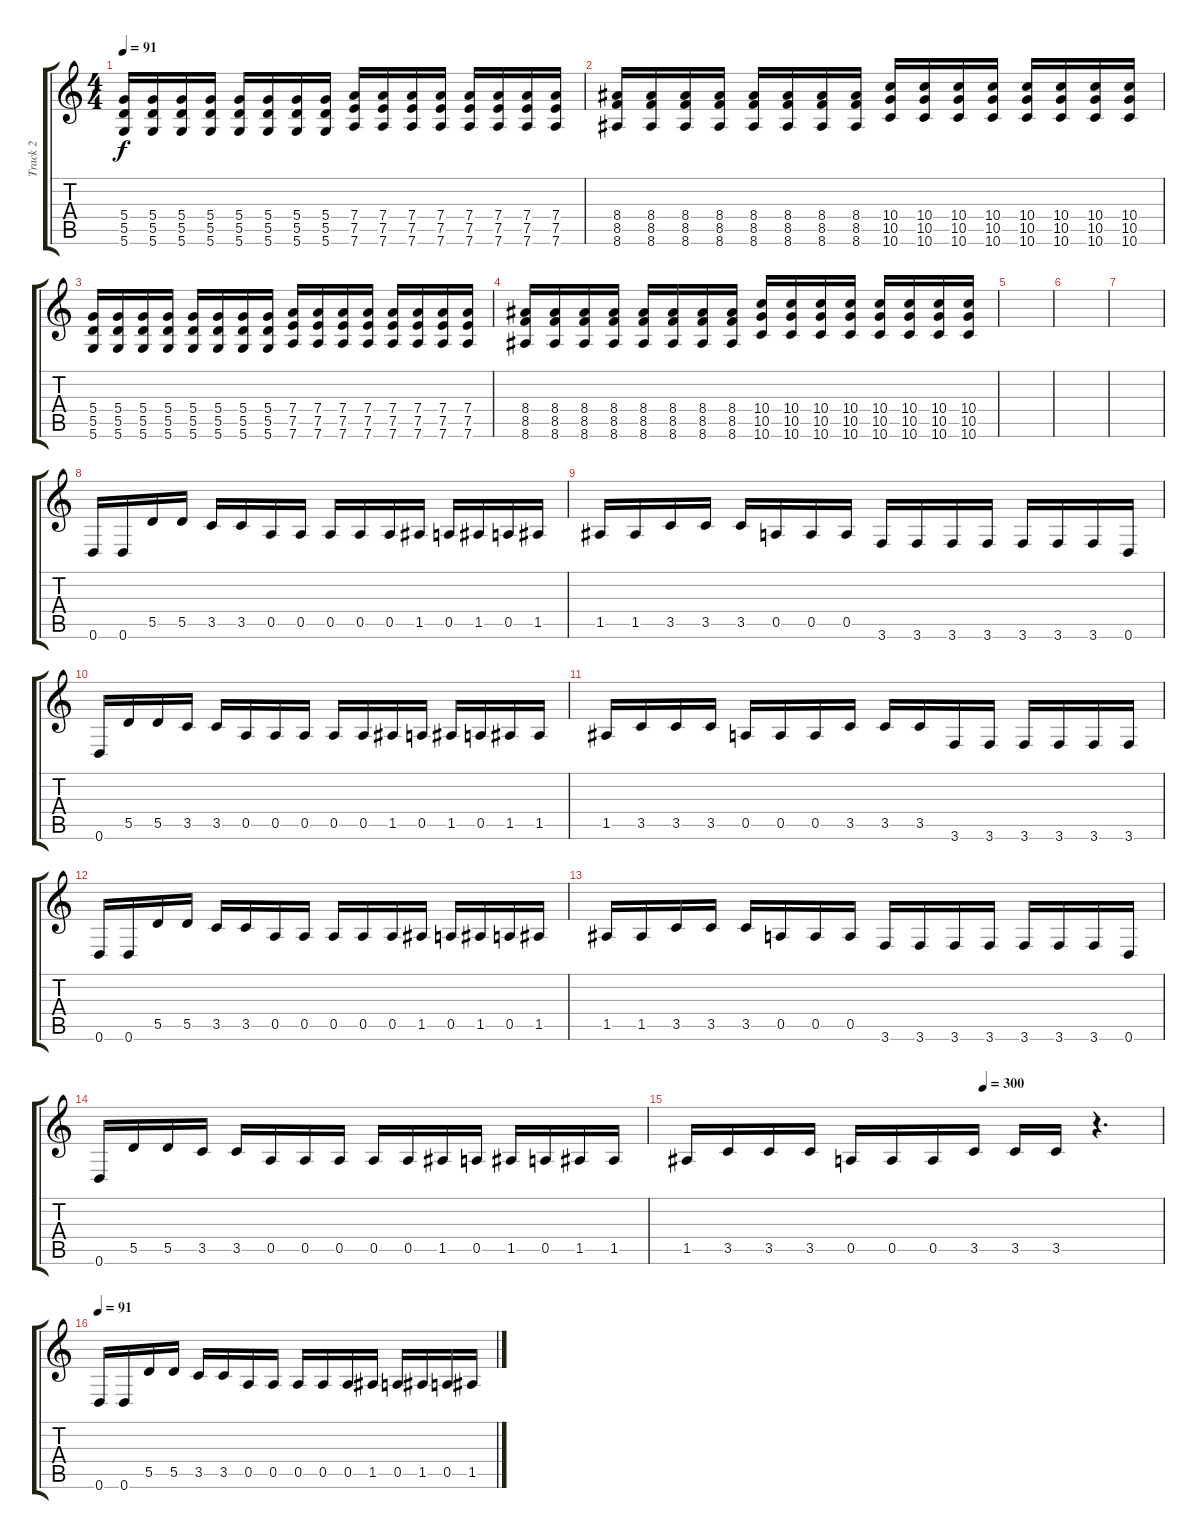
\track ("Track 2" "Track 2") {instrument distortionguitar}
\staff {score tabs}
\tuning (E4 B3 G3 D3 A2 D2) {hide}
\ts (4 4)
\tempo 91
\clef g2
\ks c
(5.4 5.5 5.6).16{dy f} (5.4 5.5 5.6).16 (5.4 5.5 5.6).16 (5.4 5.5 5.6).16 (5.4 5.5 5.6).16 (5.4 5.5 5.6).16 (5.4 5.5 5.6).16 (5.4 5.5 5.6).16 (7.4 7.5 7.6).16 (7.4 7.5 7.6).16 (7.4 7.5 7.6).16 (7.4 7.5 7.6).16 (7.4 7.5 7.6).16 (7.4 7.5 7.6).16 (7.4 7.5 7.6).16 (7.4 7.5 7.6).16 |
(8.4 8.5 8.6).16 (8.4 8.5 8.6).16 (8.4 8.5 8.6).16 (8.4 8.5 8.6).16 (8.4 8.5 8.6).16 (8.4 8.5 8.6).16 (8.4 8.5 8.6).16 (8.4 8.5 8.6).16 (10.4 10.5 10.6).16 (10.4 10.5 10.6).16 (10.4 10.5 10.6).16 (10.4 10.5 10.6).16 (10.4 10.5 10.6).16 (10.4 10.5 10.6).16 (10.4 10.5 10.6).16 (10.4 10.5 10.6).16 |
(5.4 5.5 5.6).16 (5.4 5.5 5.6).16 (5.4 5.5 5.6).16 (5.4 5.5 5.6).16 (5.4 5.5 5.6).16 (5.4 5.5 5.6).16 (5.4 5.5 5.6).16 (5.4 5.5 5.6).16 (7.4 7.5 7.6).16 (7.4 7.5 7.6).16 (7.4 7.5 7.6).16 (7.4 7.5 7.6).16 (7.4 7.5 7.6).16 (7.4 7.5 7.6).16 (7.4 7.5 7.6).16 (7.4 7.5 7.6).16 |
(8.4 8.5 8.6).16 (8.4 8.5 8.6).16 (8.4 8.5 8.6).16 (8.4 8.5 8.6).16 (8.4 8.5 8.6).16 (8.4 8.5 8.6).16 (8.4 8.5 8.6).16 (8.4 8.5 8.6).16 (10.4 10.5 10.6).16 (10.4 10.5 10.6).16 (10.4 10.5 10.6).16 (10.4 10.5 10.6).16 (10.4 10.5 10.6).16 (10.4 10.5 10.6).16 (10.4 10.5 10.6).16 (10.4 10.5 10.6).16 |
|
|
|
0.6.16 0.6.16 5.5.16 5.5.16 3.5.16 3.5.16 0.5.16 0.5.16 0.5.16 0.5.16 0.5.16 1.5.16 0.5.16 1.5.16 0.5.16 1.5.16 |
1.5.16 1.5.16 3.5.16 3.5.16 3.5.16 0.5.16 0.5.16 0.5.16 3.6.16 3.6.16 3.6.16 3.6.16 3.6.16 3.6.16 3.6.16 0.6.16 |
0.6.16 5.5.16 5.5.16 3.5.16 3.5.16 0.5.16 0.5.16 0.5.16 0.5.16 0.5.16 1.5.16 0.5.16 1.5.16 0.5.16 1.5.16 1.5.16 |
1.5.16 3.5.16 3.5.16 3.5.16 0.5.16 0.5.16 0.5.16 3.5.16 3.5.16 3.5.16 3.6.16 3.6.16 3.6.16 3.6.16 3.6.16 3.6.16 |
0.6.16 0.6.16 5.5.16 5.5.16 3.5.16 3.5.16 0.5.16 0.5.16 0.5.16 0.5.16 0.5.16 1.5.16 0.5.16 1.5.16 0.5.16 1.5.16 |
1.5.16 1.5.16 3.5.16 3.5.16 3.5.16 0.5.16 0.5.16 0.5.16 3.6.16 3.6.16 3.6.16 3.6.16 3.6.16 3.6.16 3.6.16 0.6.16 |
0.6.16 5.5.16 5.5.16 3.5.16 3.5.16 0.5.16 0.5.16 0.5.16 0.5.16 0.5.16 1.5.16 0.5.16 1.5.16 0.5.16 1.5.16 1.5.16 |
\tempo (300 0.625)
1.5.16 3.5.16 3.5.16 3.5.16 0.5.16 0.5.16 0.5.16 3.5.16 3.5.16 3.5.16 r.4{d} |
\tempo 91
0.6.16 0.6.16 5.5.16 5.5.16 3.5.16 3.5.16 0.5.16 0.5.16 0.5.16 0.5.16 0.5.16 1.5.16 0.5.16 1.5.16 0.5.16 1.5.16
